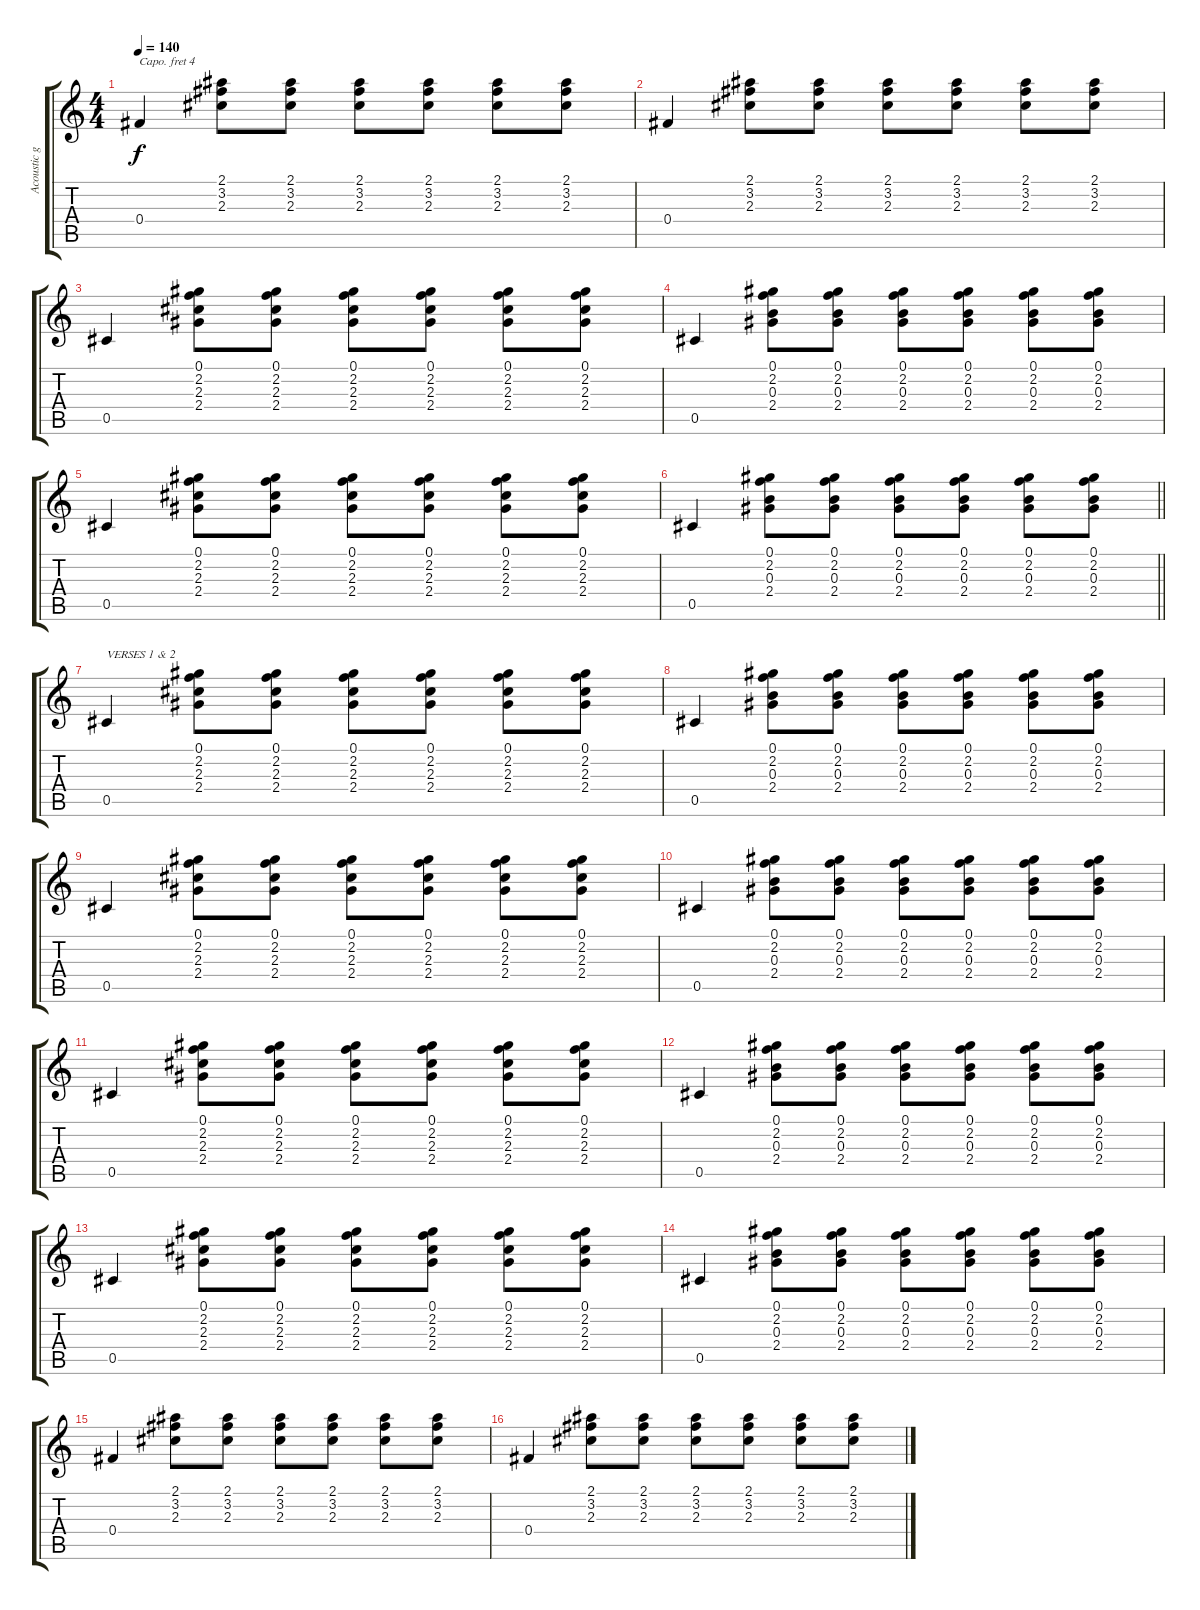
\track ("Acoustic guitar" "Acoustic g") {instrument acousticguitarnylon}
\staff {score tabs}
\capo 4
\tuning (E4 B3 G3 D3 A2 E2) {hide}
\ts (4 4)
\tempo 140
\clef g2
\ks c
0.4.4{dy f} (2.1 3.2 2.3).8 (2.1 3.2 2.3).8 (2.1 3.2 2.3).8 (2.1 3.2 2.3).8 (2.1 3.2 2.3).8 (2.1 3.2 2.3).8 |
0.4.4 (2.1 3.2 2.3).8 (2.1 3.2 2.3).8 (2.1 3.2 2.3).8 (2.1 3.2 2.3).8 (2.1 3.2 2.3).8 (2.1 3.2 2.3).8 |
0.5.4 (0.1 2.2 2.3 2.4).8 (0.1 2.2 2.3 2.4).8 (0.1 2.2 2.3 2.4).8 (0.1 2.2 2.3 2.4).8 (0.1 2.2 2.3 2.4).8 (0.1 2.2 2.3 2.4).8 |
0.5.4 (0.1 2.2 0.3 2.4).8 (0.1 2.2 0.3 2.4).8 (0.1 2.2 0.3 2.4).8 (0.1 2.2 0.3 2.4).8 (0.1 2.2 0.3 2.4).8 (0.1 2.2 0.3 2.4).8 |
0.5.4 (0.1 2.2 2.3 2.4).8 (0.1 2.2 2.3 2.4).8 (0.1 2.2 2.3 2.4).8 (0.1 2.2 2.3 2.4).8 (0.1 2.2 2.3 2.4).8 (0.1 2.2 2.3 2.4).8 |
\barLineRight lightlight
0.5.4 (0.1 2.2 0.3 2.4).8 (0.1 2.2 0.3 2.4).8 (0.1 2.2 0.3 2.4).8 (0.1 2.2 0.3 2.4).8 (0.1 2.2 0.3 2.4).8 (0.1 2.2 0.3 2.4).8 |
0.5.4{txt "VERSES 1 & 2"} (0.1 2.2 2.3 2.4).8 (0.1 2.2 2.3 2.4).8 (0.1 2.2 2.3 2.4).8 (0.1 2.2 2.3 2.4).8 (0.1 2.2 2.3 2.4).8 (0.1 2.2 2.3 2.4).8 |
0.5.4 (0.1 2.2 0.3 2.4).8 (0.1 2.2 0.3 2.4).8 (0.1 2.2 0.3 2.4).8 (0.1 2.2 0.3 2.4).8 (0.1 2.2 0.3 2.4).8 (0.1 2.2 0.3 2.4).8 |
0.5.4 (0.1 2.2 2.3 2.4).8 (0.1 2.2 2.3 2.4).8 (0.1 2.2 2.3 2.4).8 (0.1 2.2 2.3 2.4).8 (0.1 2.2 2.3 2.4).8 (0.1 2.2 2.3 2.4).8 |
0.5.4 (0.1 2.2 0.3 2.4).8 (0.1 2.2 0.3 2.4).8 (0.1 2.2 0.3 2.4).8 (0.1 2.2 0.3 2.4).8 (0.1 2.2 0.3 2.4).8 (0.1 2.2 0.3 2.4).8 |
0.5.4 (0.1 2.2 2.3 2.4).8 (0.1 2.2 2.3 2.4).8 (0.1 2.2 2.3 2.4).8 (0.1 2.2 2.3 2.4).8 (0.1 2.2 2.3 2.4).8 (0.1 2.2 2.3 2.4).8 |
0.5.4 (0.1 2.2 0.3 2.4).8 (0.1 2.2 0.3 2.4).8 (0.1 2.2 0.3 2.4).8 (0.1 2.2 0.3 2.4).8 (0.1 2.2 0.3 2.4).8 (0.1 2.2 0.3 2.4).8 |
0.5.4 (0.1 2.2 2.3 2.4).8 (0.1 2.2 2.3 2.4).8 (0.1 2.2 2.3 2.4).8 (0.1 2.2 2.3 2.4).8 (0.1 2.2 2.3 2.4).8 (0.1 2.2 2.3 2.4).8 |
0.5.4 (0.1 2.2 0.3 2.4).8 (0.1 2.2 0.3 2.4).8 (0.1 2.2 0.3 2.4).8 (0.1 2.2 0.3 2.4).8 (0.1 2.2 0.3 2.4).8 (0.1 2.2 0.3 2.4).8 |
0.4.4 (2.1 3.2 2.3).8 (2.1 3.2 2.3).8 (2.1 3.2 2.3).8 (2.1 3.2 2.3).8 (2.1 3.2 2.3).8 (2.1 3.2 2.3).8 |
0.4.4 (2.1 3.2 2.3).8 (2.1 3.2 2.3).8 (2.1 3.2 2.3).8 (2.1 3.2 2.3).8 (2.1 3.2 2.3).8 (2.1 3.2 2.3).8
